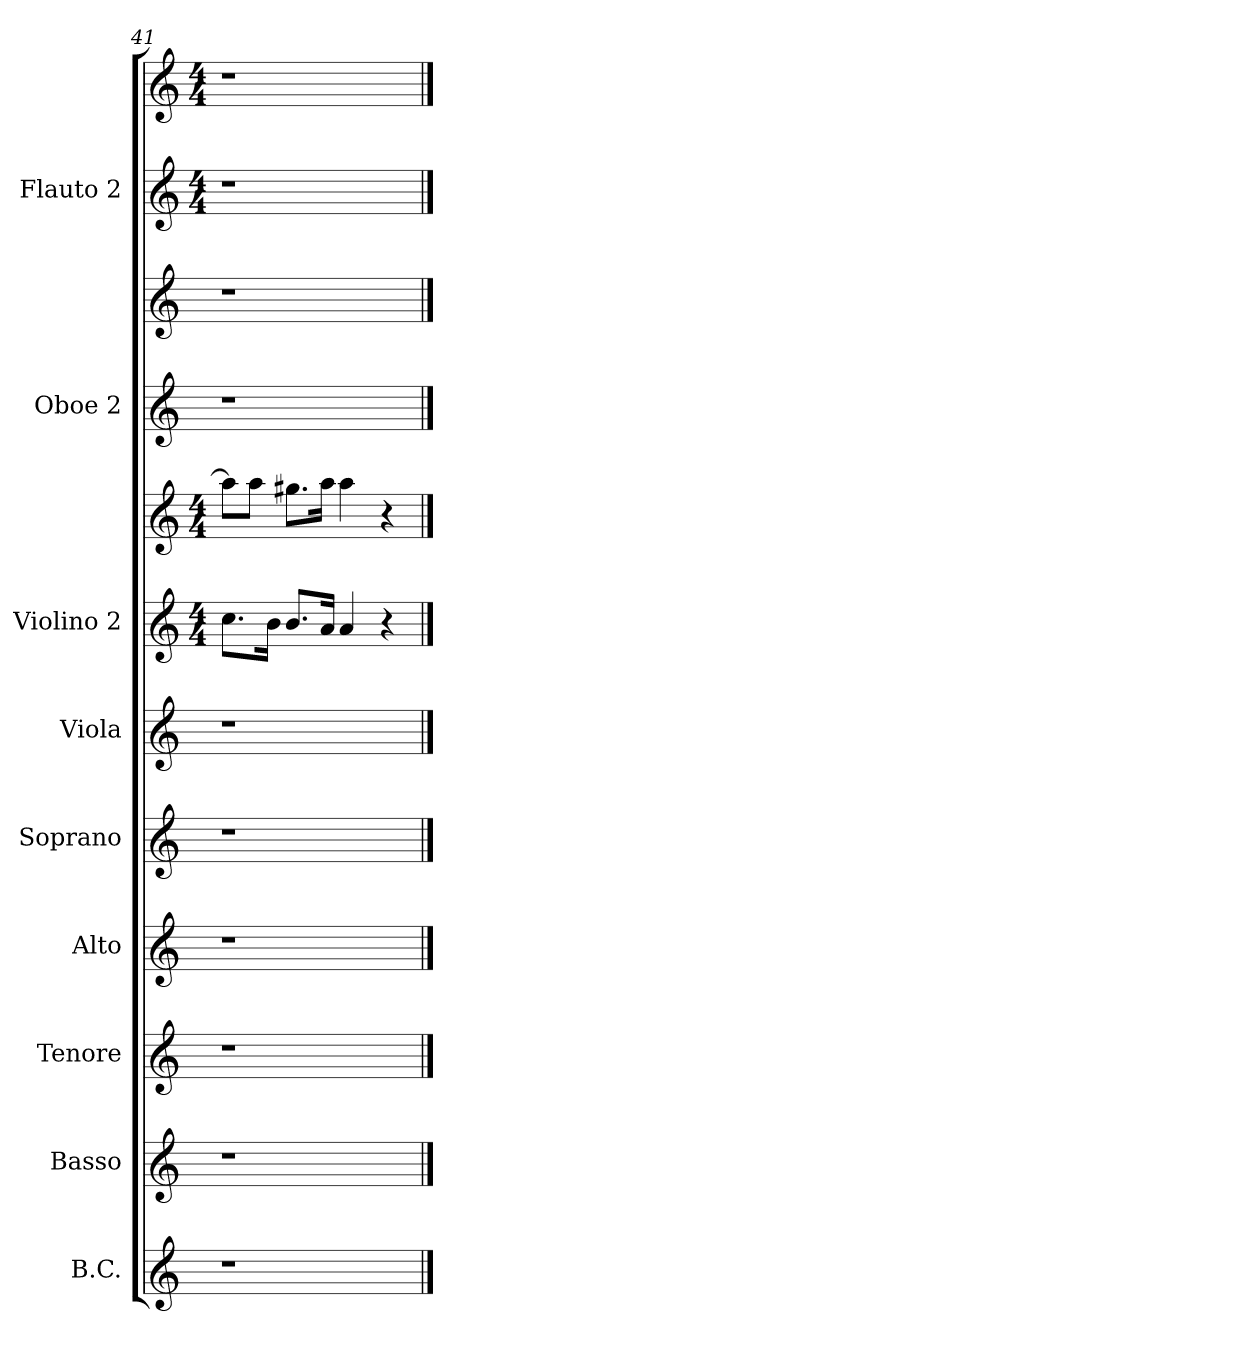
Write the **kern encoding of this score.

**kern	**kern	**kern	**kern	**kern	**kern	**kern	**kern	**kern	**kern	**kern	**kern
*part9	*part8	*part7	*part6	*part5	*part4	*part3	*part3	*part2	*part2	*part1	*part1
*staff12	*staff11	*staff10	*staff9	*staff8	*staff7	*staff6	*staff5	*staff4	*staff3	*staff2	*staff1
*I"B.C.	*I"Basso	*I"Tenore	*I"Alto	*I"Soprano	*I"Viola	*I"Violino 2	*	*I"Oboe 2	*	*I"Flauto 2	*
*I'B.C.	*I'B	*I'T	*I'A	*I'S	*I'Vla	*I'Vl.2	*	*I'Ob.2	*	*I'Fl.2	*
*clefG2	*clefG2	*clefG2	*clefG2	*clefG2	*clefG2	*clefG2	*clefG2	*clefG2	*clefG2	*clefG2	*clefG2
*k[]	*k[]	*k[]	*k[]	*k[]	*k[]	*k[]	*k[]	*k[]	*k[]	*k[]	*k[]
*	*	*	*	*	*	*M4/4	*M4/4	*	*	*M4/4	*M4/4
=41	=41	=41	=41	=41	=41	=41	=41	=41	=41	=41	=41
1r	1r	1r	1r	1r	1r	8.cc\L	8aa\L]	1r	1r	1r	1r
.	.	.	.	.	.	.	8aa\J	.	.	.	.
.	.	.	.	.	.	16b\Jk	.	.	.	.	.
.	.	.	.	.	.	8.b/L	8.gg#X\L	.	.	.	.
.	.	.	.	.	.	16a/Jk	16aa\Jk	.	.	.	.
.	.	.	.	.	.	4a/	4aa\	.	.	.	.
.	.	.	.	.	.	4r	4r	.	.	.	.
==	==	==	==	==	==	==	==	==	==	==	==
*-	*-	*-	*-	*-	*-	*-	*-	*-	*-	*-	*-
